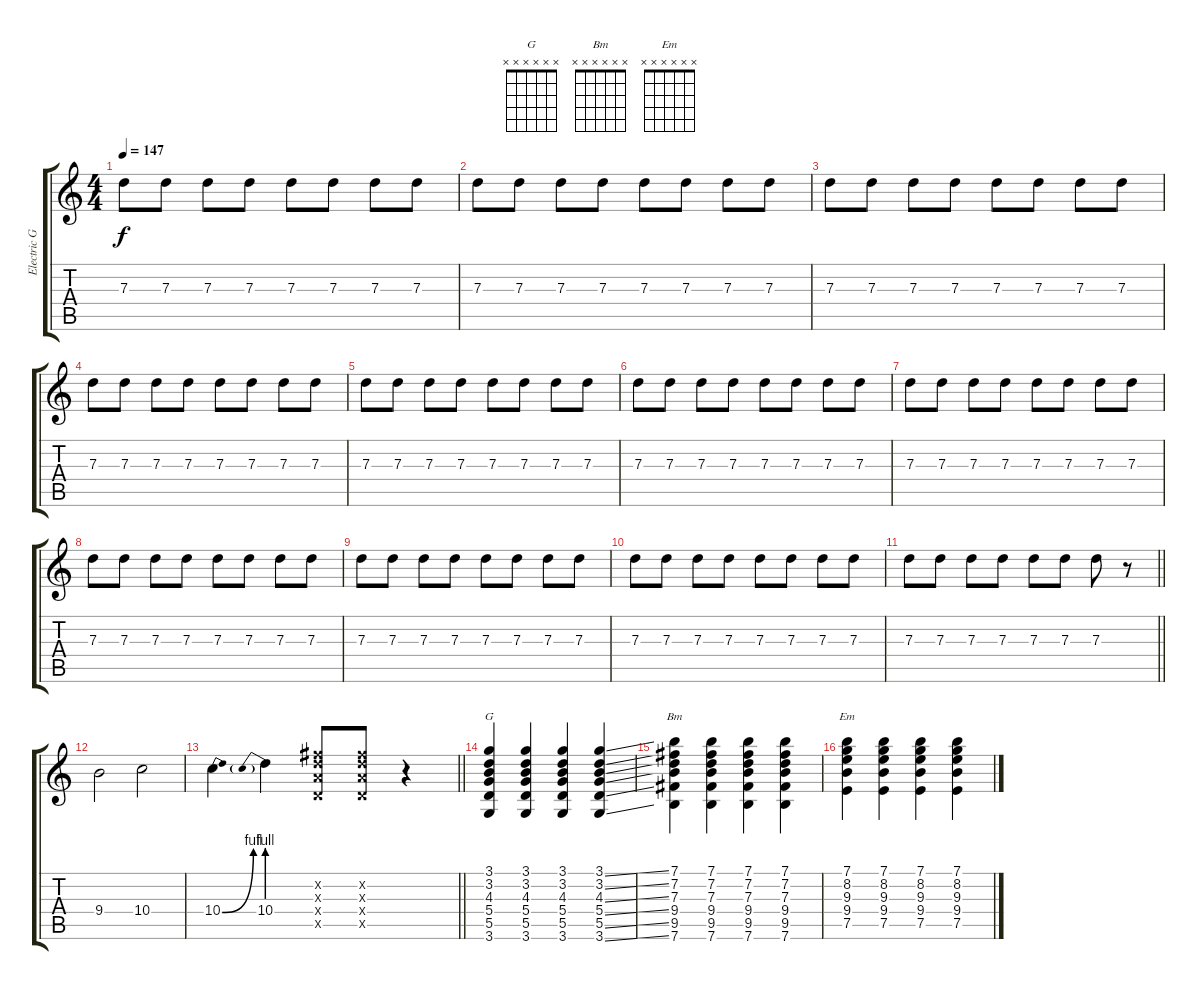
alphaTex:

\track ("Electric Guitar" "Electric G") {instrument overdrivenguitar}
\staff {score tabs}
\tuning (E4 B3 G3 D3 A2 E2) {hide}
\chord ("G" x x x x x x)
\chord ("Bm" x x x x x x)
\chord ("Em" x x x x x x)
\ts (4 4)
\tempo 147
\clef g2
\ks c
7.3.8{dy f} 7.3.8 7.3.8 7.3.8 7.3.8 7.3.8 7.3.8 7.3.8 |
7.3.8 7.3.8 7.3.8 7.3.8 7.3.8 7.3.8 7.3.8 7.3.8 |
7.3.8 7.3.8 7.3.8 7.3.8 7.3.8 7.3.8 7.3.8 7.3.8 |
7.3.8 7.3.8 7.3.8 7.3.8 7.3.8 7.3.8 7.3.8 7.3.8 |
7.3.8 7.3.8 7.3.8 7.3.8 7.3.8 7.3.8 7.3.8 7.3.8 |
7.3.8 7.3.8 7.3.8 7.3.8 7.3.8 7.3.8 7.3.8 7.3.8 |
7.3.8 7.3.8 7.3.8 7.3.8 7.3.8 7.3.8 7.3.8 7.3.8 |
7.3.8 7.3.8 7.3.8 7.3.8 7.3.8 7.3.8 7.3.8 7.3.8 |
7.3.8 7.3.8 7.3.8 7.3.8 7.3.8 7.3.8 7.3.8 7.3.8 |
7.3.8 7.3.8 7.3.8 7.3.8 7.3.8 7.3.8 7.3.8 7.3.8 |
\barLineRight lightlight
7.3.8 7.3.8 7.3.8 7.3.8 7.3.8 7.3.8 7.3.8 r.8 |
9.4.2 10.4.2 |
\barLineRight lightlight
10.4{be (bend 0 0 60 4)}.4 10.4{be (prebend 0 4 60 4)}.4 (7.2{x} 7.3{x} 7.4{x} 5.5{x}).8 (7.2{x} 7.3{x} 7.4{x} 5.5{x}).8 r.4 |
(3.1 3.2 4.3 5.4 5.5 3.6).4{ch "G"} (3.1 3.2 4.3 5.4 5.5 3.6).4 (3.1 3.2 4.3 5.4 5.5 3.6).4 (3.1{ss} 3.2{ss} 4.3{ss} 5.4{ss} 5.5{ss} 3.6{ss}).4 |
(7.1 7.2 7.3 9.4 9.5 7.6).4{ch "Bm"} (7.1 7.2 7.3 9.4 9.5 7.6).4 (7.1 7.2 7.3 9.4 9.5 7.6).4 (7.1 7.2 7.3 9.4 9.5 7.6).4 |
(7.1 8.2 9.3 9.4 7.5).4{ch "Em"} (7.1 8.2 9.3 9.4 7.5).4 (7.1 8.2 9.3 9.4 7.5).4 (7.1 8.2 9.3 9.4 7.5).4
